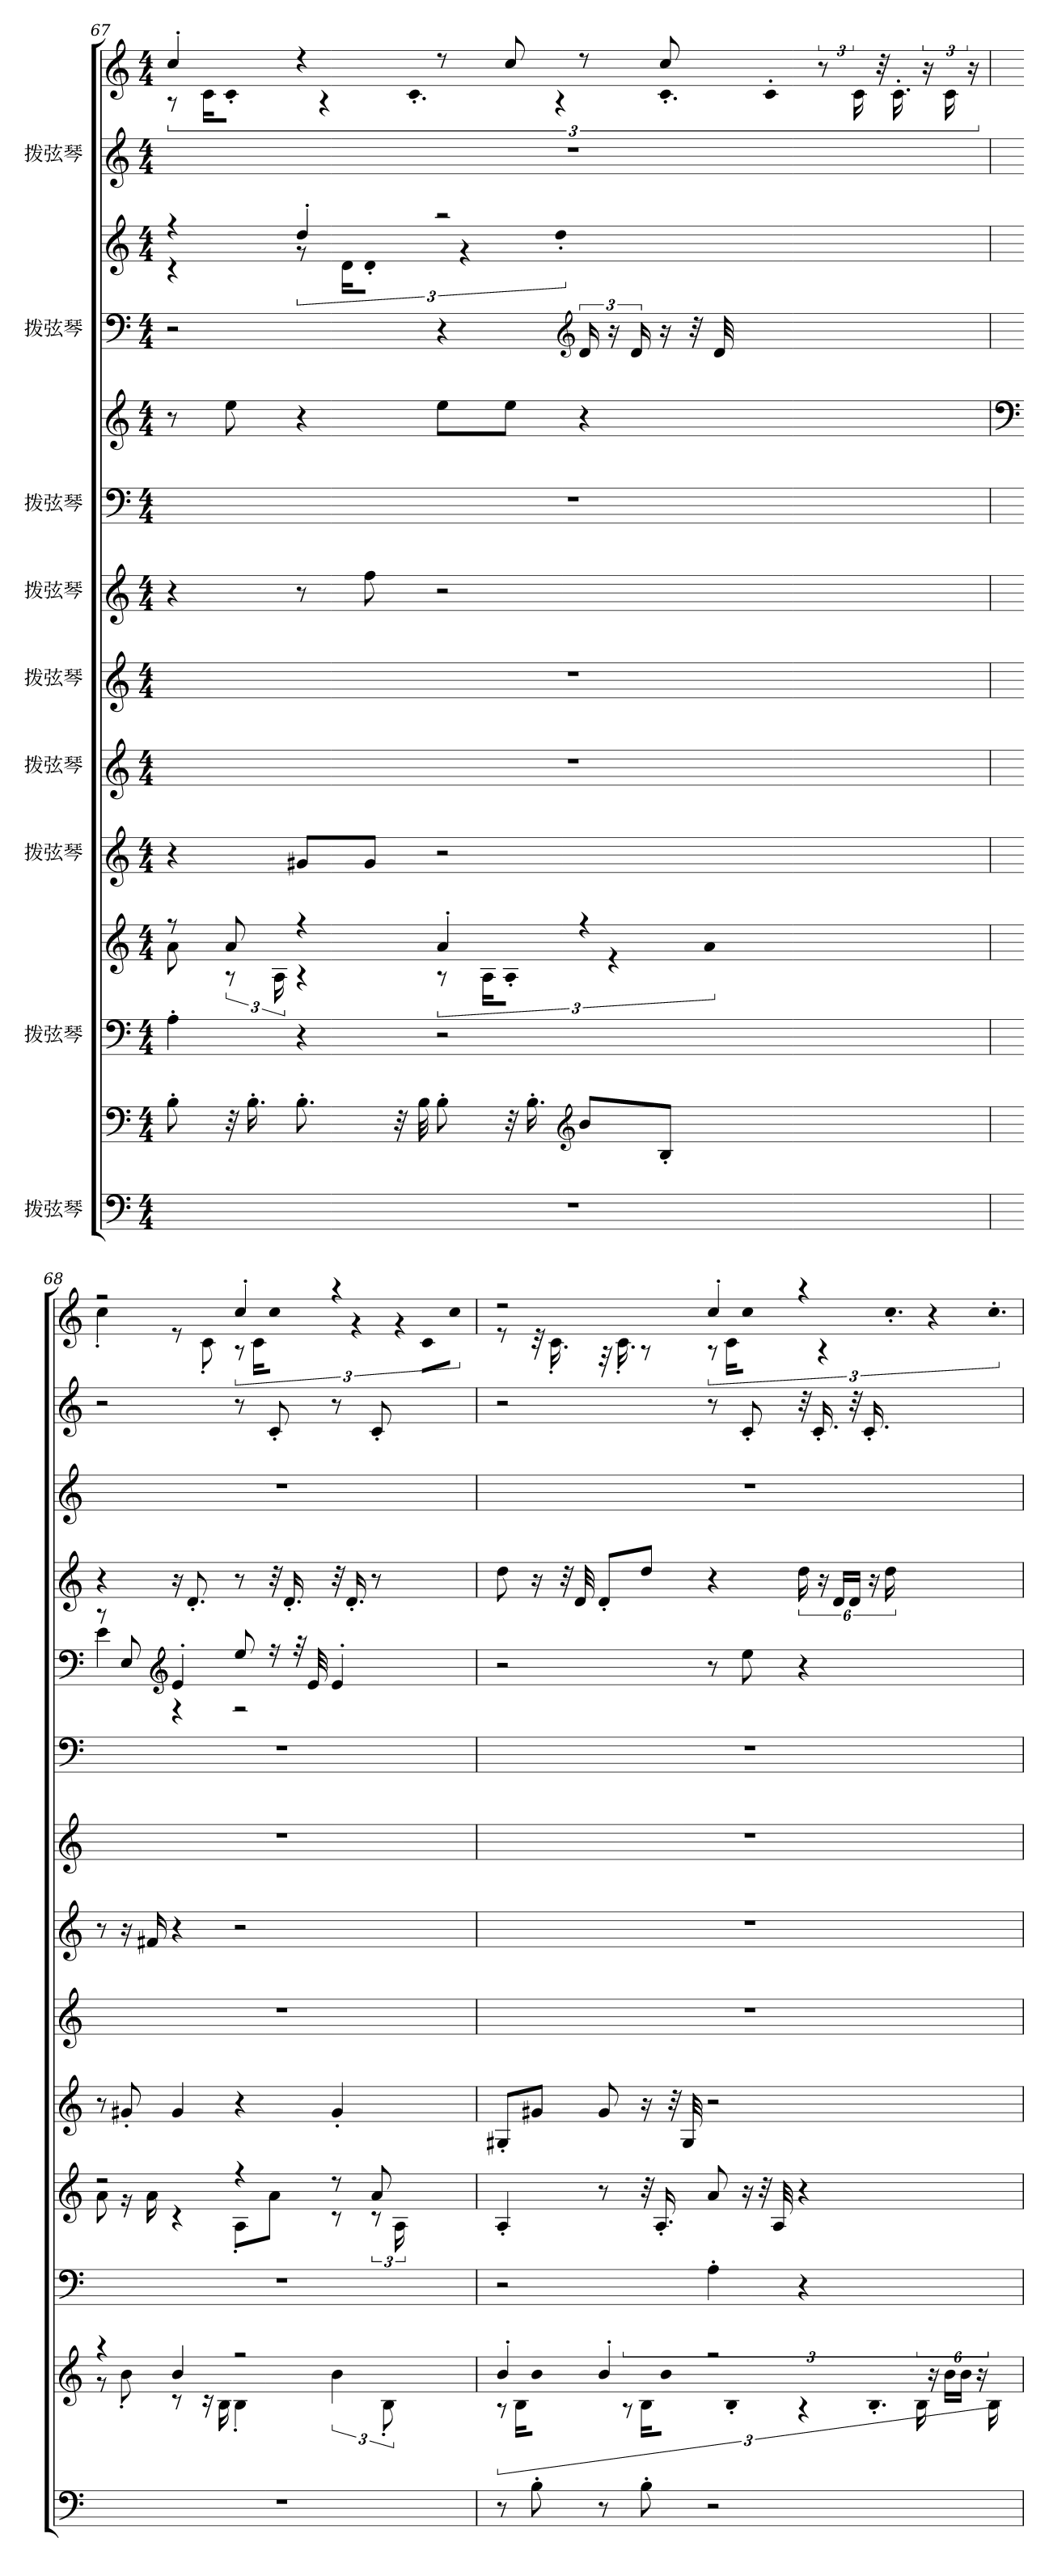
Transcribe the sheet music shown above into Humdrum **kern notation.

**kern	**kern	**kern	**kern	**kern	**kern	**kern	**kern	**kern	**kern	**kern	**kern	**kern	**kern
*part9	*part9	*part8	*part8	*part7	*part6	*part5	*part4	*part3	*part3	*part2	*part2	*part1	*part1
*staff14	*staff13	*staff12	*staff11	*staff10	*staff9	*staff8	*staff7	*staff6	*staff5	*staff4	*staff3	*staff2	*staff1
*I"拨弦琴	*	*I"拨弦琴	*	*I"拨弦琴	*I"拨弦琴	*I"拨弦琴	*I"拨弦琴	*I"拨弦琴	*	*I"拨弦琴	*	*I"拨弦琴	*
!!LO:PB:g=z
*clefF4	*clefF4	*clefF4	*clefG2	*clefG2	*clefG2	*clefG2	*clefG2	*clefF4	*clefG2	*clefF4	*clefG2	*clefG2	*clefG2
*k[]	*k[]	*k[]	*k[]	*k[]	*k[]	*k[]	*k[]	*k[]	*k[]	*k[]	*k[]	*k[]	*k[]
*M4/4	*M4/4	*M4/4	*M4/4	*M4/4	*M4/4	*M4/4	*M4/4	*M4/4	*M4/4	*M4/4	*M4/4	*M4/4	*M4/4
=67	=67	=67	=67	=67	=67	=67	=67	=67	=67	=67	=67	=67	=67
*	*	*	*^	*	*	*	*	*	*	*	*^	*	*^
1r	8B'\	4A'\	8r	8a\	4r	1r	1r	4r	1r	8r	2r	4r	4r	1r	4cc'/	12r
.	.	.	.	.	.	.	.	.	.	.	.	.	.	.	.	24c\KL
.	32r	.	8a/	12r	.	.	.	.	.	8ee\	.	.	.	.	.	8c'\J
.	16.B'\	.	.	.	.	.	.	.	.	.	.	.	.	.	.	.
.	.	.	.	24A\	.	.	.	.	.	.	.	.	.	.	.	.
.	8.B'\	4r	4r	4r	8g#X/L	.	.	8r	.	4r	.	4dd'/	12r	.	4r	32r
.	.	.	.	.	.	.	.	.	.	.	.	.	.	.	.	16.c'\
.	.	.	.	.	.	.	.	.	.	.	.	.	24d\KL	.	.	.
.	.	.	.	.	8g#/J	.	.	8ff\	.	.	.	.	8d'\J	.	.	32r
.	.	.	.	.	.	.	.	.	.	.	.	.	.	.	.	16.c'\
.	32r	.	.	.	.	.	.	.	.	.	.	.	.	.	.	.
.	32B\	.	.	.	.	.	.	.	.	.	.	.	.	.	.	.
.	8B'\	2r	4a'/	12r	2r	.	.	2r	.	8ee\L	4r	2r	4r	.	8r	8c'\
.	.	.	.	24A\KL	.	.	.	.	.	.	.	.	.	.	.	.
.	32r	.	.	8A'\J	.	.	.	.	.	8ee\J	.	.	.	.	8cc/	12r
.	16.B'\	.	.	.	.	.	.	.	.	.	.	.	.	.	.	.
.	.	.	.	.	.	.	.	.	.	.	.	.	.	.	.	24c\
*	*clefG2	*	*	*	*	*	*	*	*	*	*clefG2	*	*	*	*	*
.	8b/L	.	4r	8r	.	.	.	.	.	4r	24d/	.	4dd'\	.	8r	32r
.	.	.	.	.	.	.	.	.	.	.	.	.	.	.	.	16.c'\
.	.	.	.	.	.	.	.	.	.	.	24r	.	.	.	.	.
.	.	.	.	.	.	.	.	.	.	.	24d/	.	.	.	.	.
.	8B'/J	.	.	8a\	.	.	.	.	.	.	16r	.	.	.	8cc/	24r
.	.	.	.	.	.	.	.	.	.	.	.	.	.	.	.	24c\
.	.	.	.	.	.	.	.	.	.	.	32r	.	.	.	.	.
.	.	.	.	.	.	.	.	.	.	.	.	.	.	.	.	24r
.	.	.	.	.	.	.	.	.	.	.	32d/	.	.	.	.	.
*	*	*	*	*	*	*	*	*	*	*	*	*v	*v	*	*	*
!!LO:PB:g=z	!!
=68	=68	=68	=68	=68	=68	=68	=68	=68	=68	=68	=68	=68	=68	=68	=68
*	*	*	*	*	*	*	*	*	*	*clefF4	*	*	*	*	*
*	*^	*	*	*	*	*	*	*	*	*^	*	*	*	*	*
1r	4r	8r	1r	2r	8a\	8r	1r	8r	1r	1r	8r	4e\	4r	1r	2r	2r	4cc'\
.	.	8b'\	.	.	16r	8g#X'/	.	16r	.	.	8E/	.	.	.	.	.	.
.	.	.	.	.	16a\	.	.	16f#X/	.	.	.	.	.	.	.	.	.
*	*	*	*	*	*	*	*	*	*	*	*clefG2	*	*	*	*	*	*
.	4b/	8r	.	.	4r	4g#/	.	4r	.	.	4e'/	4r	16r	.	.	.	8r
.	.	.	.	.	.	.	.	.	.	.	.	.	8.d'/	.	.	.	.
.	.	16r	.	.	.	.	.	.	.	.	.	.	.	.	.	.	8c'\
.	.	16B\	.	.	.	.	.	.	.	.	.	.	.	.	.	.	.
.	2r	4B'\	.	4r	8A'\L	4r	.	2r	.	.	8ee/	2r	8r	.	8r	4cc'/	12r
.	.	.	.	.	.	.	.	.	.	.	.	.	.	.	.	.	24c\KL
.	.	.	.	.	8a\J	.	.	.	.	.	16r	.	32r	.	8c'/	.	8cc\J
.	.	.	.	.	.	.	.	.	.	.	.	.	16.d'/	.	.	.	.
.	.	.	.	.	.	.	.	.	.	.	32r	.	.	.	.	.	.
.	.	.	.	.	.	.	.	.	.	.	32e/	.	.	.	.	.	.
.	.	6b\	.	8r	8r	4g#'/	.	.	.	.	4e'/	.	32r	.	8r	4r	16r
.	.	.	.	.	.	.	.	.	.	.	.	.	16.d'/	.	.	.	.
.	.	.	.	.	.	.	.	.	.	.	.	.	.	.	.	.	32r
.	.	.	.	.	.	.	.	.	.	.	.	.	.	.	.	.	32c\KKL
.	.	.	.	8a/	12r	.	.	.	.	.	.	.	8r	.	8c'/	.	8cc\J
.	.	12B'\	.	.	.	.	.	.	.	.	.	.	.	.	.	.	.
.	.	.	.	.	24A\	.	.	.	.	.	.	.	.	.	.	.	.
*	*	*	*	*v	*v	*	*	*	*	*	*v	*v	*	*	*	*	*
=69	=69	=69	=69	=69	=69	=69	=69	=69	=69	=69	=69	=69	=69	=69	=69
8r	4b'/	12r	2r	4A'/	8G#X'/L	1r	1r	1r	1r	2r	8dd\	1r	2r	2r	8r
.	.	24B\KL	.	.	.	.	.	.	.	.	.	.	.	.	.
8B'\	.	8b\J	.	.	8g#X/J	.	.	.	.	.	16r	.	.	.	32r
.	.	.	.	.	.	.	.	.	.	.	.	.	.	.	16.c'\
.	.	.	.	.	.	.	.	.	.	.	32r	.	.	.	.
.	.	.	.	.	.	.	.	.	.	.	32d/	.	.	.	.
8r	4b'/	12r	.	8r	8g#/	.	.	.	.	.	8d'/L	.	.	.	32r
.	.	.	.	.	.	.	.	.	.	.	.	.	.	.	16.c'\
.	.	24B\KL	.	.	.	.	.	.	.	.	.	.	.	.	.
8B'\	.	8b\J	.	32r	16r	.	.	.	.	.	8dd/J	.	.	.	8r
.	.	.	.	16.A'/	.	.	.	.	.	.	.	.	.	.	.
.	.	.	.	.	32r	.	.	.	.	.	.	.	.	.	.
.	.	.	.	.	32G#/	.	.	.	.	.	.	.	.	.	.
2r	2r	8B'\	4A'\	8a/	2r	.	.	.	.	8r	4r	.	8r	4cc'/	12r
.	.	.	.	.	.	.	.	.	.	.	.	.	.	.	24c\KL
.	.	32r	.	16r	.	.	.	.	.	8ee\	.	.	8c'/	.	8cc\J
.	.	16.B'\	.	.	.	.	.	.	.	.	.	.	.	.	.
.	.	.	.	32r	.	.	.	.	.	.	.	.	.	.	.
.	.	.	.	32A/	.	.	.	.	.	.	.	.	.	.	.
.	.	24B\	4r	4r	.	.	.	.	.	4r	24dd\	.	32r	4r	32r
.	.	.	.	.	.	.	.	.	.	.	.	.	16.c'/	.	16.cc'\
.	.	24r	.	.	.	.	.	.	.	.	24r	.	.	.	.
.	.	24b\LL	.	.	.	.	.	.	.	.	24d/LL	.	.	.	.
.	.	24b\JJ	.	.	.	.	.	.	.	.	24d/JJ	.	32r	.	32r
.	.	.	.	.	.	.	.	.	.	.	.	.	16.c'/	.	16.cc'\
.	.	24r	.	.	.	.	.	.	.	.	24r	.	.	.	.
.	.	24B\	.	.	.	.	.	.	.	.	24dd\	.	.	.	.
*	*v	*v	*	*	*	*	*	*	*	*	*	*	*	*v	*v
=	=	=	=	=	=	=	=	=	=	=	=	=	=
*-	*-	*-	*-	*-	*-	*-	*-	*-	*-	*-	*-	*-	*-
